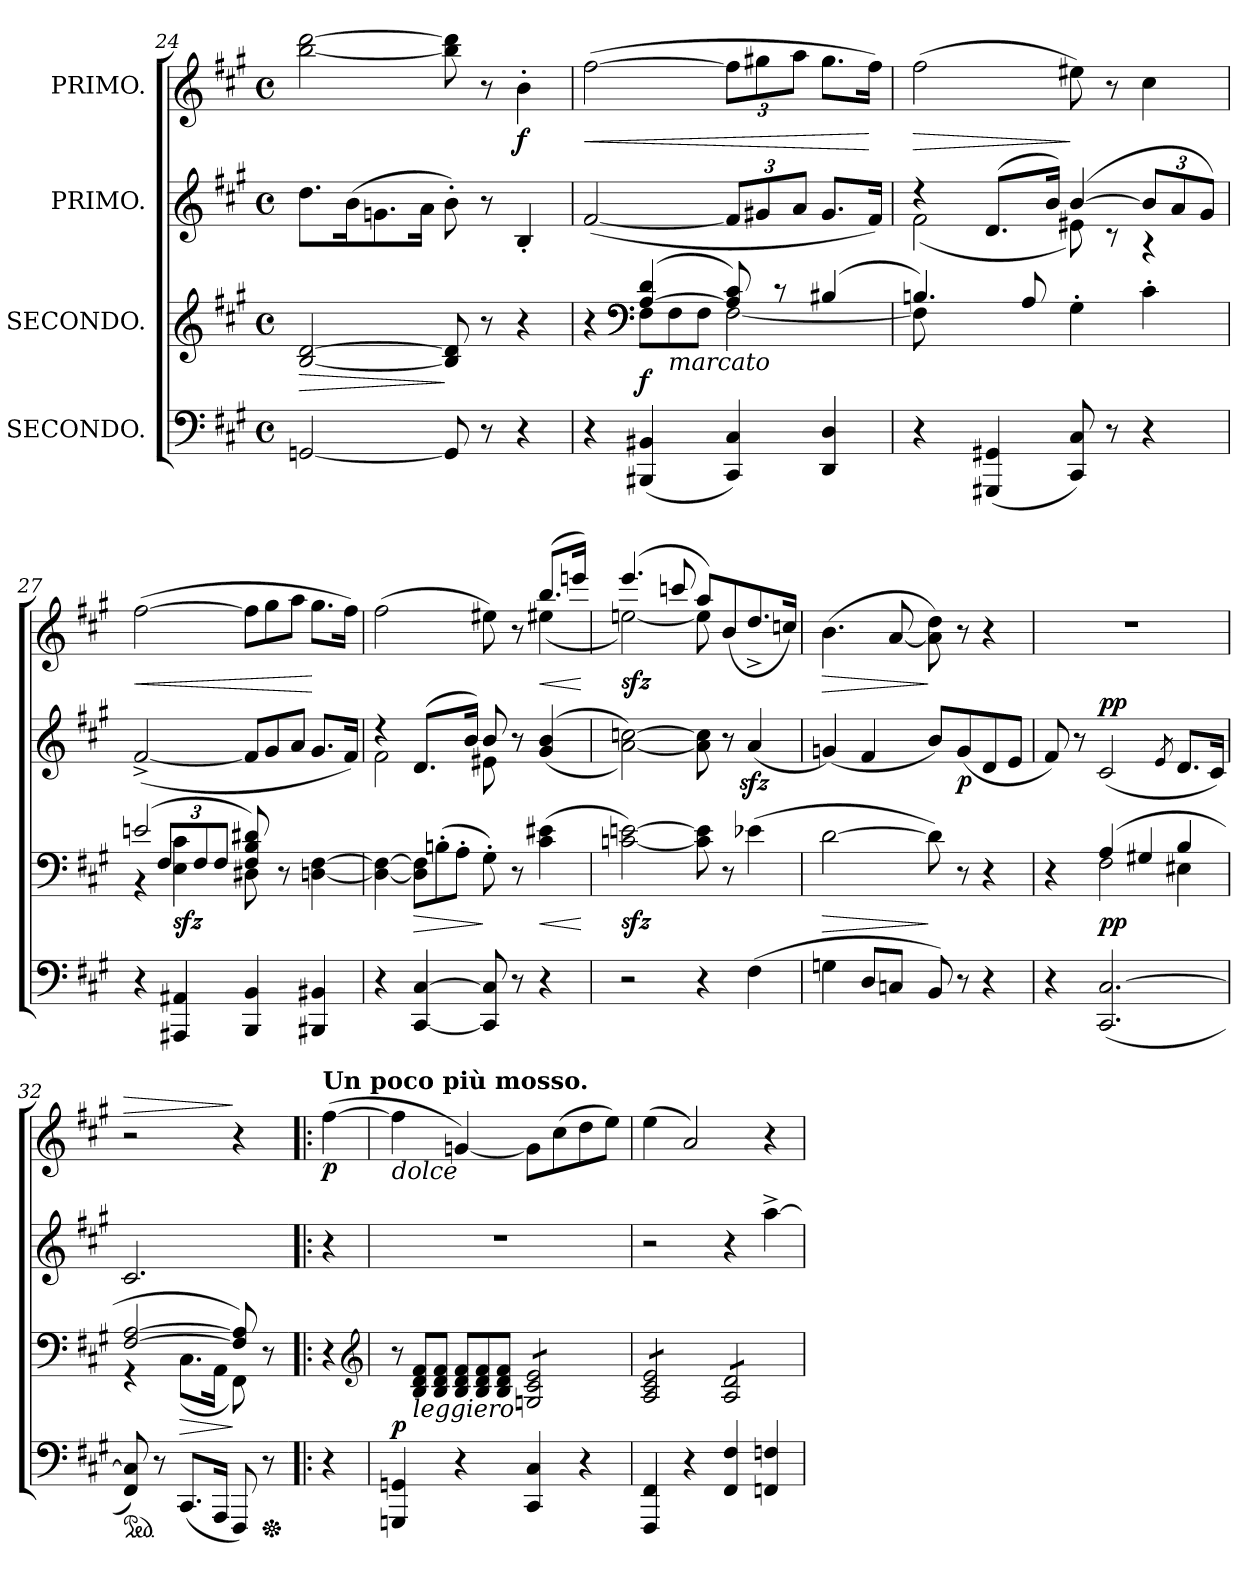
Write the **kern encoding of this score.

**kern	**kern	**dynam	**kern	**dynam	**kern	**dynam
*part4	*part3	*part3	*part2	*part2	*part1	*part1
*staff4	*staff3	*staff3	*staff2	*staff2	*staff1	*staff1
*I"SECONDO.	*I"SECONDO.	*	*I"PRIMO.	*	*I"PRIMO.	*
*clefF4	*clefG2	*	*clefG2	*	*clefG2	*
*k[f#c#g#]	*k[f#c#g#]	*	*k[f#c#g#]	*	*k[f#c#g#]	*
*f#:	*f#:	*	*f#:	*	*f#:	*
*M4/4	*M4/4	*	*M4/4	*	*M4/4	*
*met(c)	*met(c)	*	*met(c)	*	*met(c)	*
=24	=24	=24	=24	=24	=24	=24
[2GGn/	[2B/ [2d/	>	8.dd\L	.	[2bb\ [2ddd\	.
.	.	.	(16b\K	.	.	.
.	.	.	8.gn\	.	.	.
.	.	.	16a\Jk	.	.	.
8GG/]	8B]/ 8d]/	]	8b'\)	.	8bb]\ 8ddd]\	.
8r	8r	.	8r	.	8r	.
4r	4r	.	4B'/	.	4b'\	f
=25	=25	=25	=25	=25	=25	=25
*	*^	*	*	*	*	*
4r	4r	4ryy	.	([2f#/	.	([2ff#\	<
*	*clefF4	*	*	*	*	*	*
*	*	*Xtuplet	*	*	*	*	*
(4BBB#X/ 4BB#X/	([4A/ 4d/	12F#\L	f	.	.	.	.
!	!	!LO:TX:b:i:t=marcato	!	!	!	!	!
.	.	12F#\	.	.	.	.	.
.	.	12F#\J	.	.	.	.	.
4CC#/ 4C#/)	8A]/ 8c#/)	[2F#\	.	12f#/L]	.	12ff#\L]	.
.	.	.	.	12g#X/	.	12gg#X\	.
.	8rc	.	.	.	.	.	.
.	.	.	.	12a/J	.	12aa\J	.
4DD/ 4D/	(4B#X/	.	.	8.g#/L	.	8.gg#\L	.
.	.	.	.	16f#/Jk)	.	16ff#\Jk)	[
=26	=26	=26	=26	=26	=26	=26	=26
*	*	*	*	*^	*	*	*
4r	4.Bn/)	8F#\]	.	4r	(2f#\	.	(2ff#\	>
.	.	8ryy	.	.	.	.	.	.
(4GGG#X/ 4GG#X/	.	4ryy	.	(8.d/L	.	.	.	.
.	8A/	.	.	.	.	.	.	.
.	.	.	.	16b/Jk)	.	.	.	.
8CC#/ 8C#/)	4G#'\	2ryy	.	([4b/	8e#X\)	.	8ee#X\)	]
8r	.	.	.	.	8r	.	8r	.
4r	4c#'\	.	.	12b/L]	4r	.	4cc#\	.
.	.	.	.	12a/	.	.	.	.
.	.	.	.	12g#/J)	.	.	.	.
*	*	*	*	*v	*v	*	*	*
=27	=27	=27	=27	=27	=27	=27	=27
*	*	*^	*	*	*	*	*
4r	(2en/	4ryy	4r	.	([2f#^/	.	([2ff#\	<
*	*	*	*tuplet	*	*	*	*	*
4AAA#X/ 4AA#X/	.	4E\ 4c#\	12F#/L	sfz	.	.	.	.
.	.	.	12F#/	.	.	.	.	.
.	.	.	12F#/J	.	.	.	.	.
*	*	*	*	*	*Xtuplet	*	*Xtuplet	*
4BBB/ 4BB/	8F#/ 8B/ 8d#X/)	8D#X\	2ryy	.	12f#/L]	.	12ff#\L]	.
.	.	.	.	.	12g#/	.	12gg#\	.
.	8r	8ryy	.	.	.	.	.	.
.	.	.	.	.	12a/J	.	12aa\J	.
4BBB#X/ 4BB#X/	[4Dn\ [4F#\	4ryy	.	.	8.g#/L	.	8.gg#\L	[
.	.	.	.	.	16f#/Jk)	.	16ff#\Jk)	.
*	*v	*v	*v	*	*	*	*	*
=28	=28	=28	=28	=28	=28	=28
*	*	*	*^	*	*^	*
4r	4D_\ 4F#_\	.	4r	2f#\	.	(2ff#\	2.ryy	.
*	*Xtuplet	*	*	*	*	*	*	*
!	!	!LO:HP:n=1:b	!	!	!	!	!	!
[4CC#/ [4C#/	12D]\ 12F#]\L	> >	(8.d/L	.	.	.	.	.
.	(12Bn'\	.	.	.	.	.	.	.
.	12A'\J	.	.	.	.	.	.	.
.	.	.	16b/Jk)	.	.	.	.	.
8CC#]/ 8C#]/	8G#'\)	] ]	8b/	8e#X\	.	8ee#X\)	.	.
8r	8r	.	8r	8ryy	.	8r	.	.
4r	(4c#\ 4e#X\	<	(<(>4g#/ 4b/	4ryy	.	(8.bb/L	(4ee#X\	<
.	.	.	.	.	.	16eeen/Jk)	.	.
*	*	*	*v	*v	*	*	*	*
*	*	*	*	*	*v	*v	*
.	.	[	.	.	.	[
=29	=29	=29	=29	=29	=29	=29
*	*	*	*	*	*^	*
2r	[2cn\ [2en\)	sfz	[2a\ [2ccn\))	.	(4.eee/	[2een\)	sfz
.	.	.	.	.	8cccn/	.	.
4r	8c]\ 8e]\	.	8a]\ 8cc]\	.	8aa/L)	8ee\]	.
.	8r	.	8r	.	(>8b/	8ryy	.
(4F#\	(4e-X\	.	(4azz</	.	8.dd^>/	4ryy	.
.	.	.	.	.	16ccn/Jk)	.	.
*	*	*	*	*	*v	*v	*
=30	=30	=30	=30	=30	=30	=30
4Gn\	[2d\	>	(4gn/)	.	(4.b\	>
8D/L	.	.	4f#/	.	.	.
8Cn/J	.	.	.	.	[8a/	.
8BB/)	8d\])	]	8b/L)	.	8a]\ 8dd\)	]
!	!	!	!	!LO:DY:b	!	!
8r	8r	.	(8g/	p	8r	.
4r	4r	.	8d/	.	4r	.
.	.	.	8e/J	.	.	.
=31	=31	=31	=31	=31	=31	=31
*	*^	*	*	*	*	*
4r	4r	4ryy	.	8f#/)	.	1r	.
.	.	.	.	8r	.	.	.
!	!	!	!	!	!LO:DY:a	!	!
(2.CC#/ [2.C#/	(4A/	2F#\	pp	(2c#/	pp	.	.
.	4G#X/	.	.	.	.	.	.
.	.	.	.	8qe/	.	.	.
.	4B/	4E#X\	.	8.d/L	.	.	.
.	.	.	.	16c#/Jk)	.	.	.
=32	=32	=32	=32	=32	=32	=32	=32
!	!	!	!	!	!	!	!LO:HP:a
*ped	*	*	*	*	*	*	*
8FF#/ 8C#]/)	[2F#/ [2A/	4r	.	2.c#/	.	2r	>
8r	.	.	.	.	.	.	.
(8.CC#/L	.	(8.C#\L	>	.	.	.	.
16AAA/Jk	.	16AA\Jk	.	.	.	.	.
8FFF#/)	8F#]/ 8A]/)	8FF#\)	]	.	.	4r	]
*Xped	*	*	*	*	*	*	*
8r	8r	8ryy	.	.	.	.	.
=!|:	=!|:	=!|:	=!|:	=!|:	=!|:	=!|:	=!|:
!	!	!	!	!	!	!LO:TX:a:B:t=Un poco più mosso.	!
!	!LO:TX:a:B:t=Un poco più mosso.	!	!	!	!	!	!
*	*v	*v	*	*	*	*	*
4r	4r	.	4r	.	([4ff#\	p
*	*clefG2	*	*	*	*	*
=33	=33	=33	=33	=33	=33	=33
!	!	!	!	!	!LO:TX:b:i:t=dolce	!
4GGGn/ 4GGn/	12r	p	1r	.	4ff#\]	.
!	!LO:TX:b:i:t=leggiero	!	!	!	!	!
.	12B/ 12d/ 12f#/L	.	.	.	.	.
.	12B/ 12d/ 12f#/J	.	.	.	.	.
4r	12B/ 12d/ 12f#/L	.	.	.	[4gn/)	.
.	12B/ 12d/ 12f#/	.	.	.	.	.
.	12B/ 12d/ 12f#/J	.	.	.	.	.
*	*tremolo	*	*	*	*	*
4CC#/ 4C#/	8Gn/ 8c#/ 8e/L	.	.	.	8g\L]	.
.	8Gn/ 8c#/ 8e/	.	.	.	(8cc#\	.
4r	8Gn/ 8c#/ 8e/	.	.	.	8dd\	.
.	8Gn/ 8c#/ 8e/J	.	.	.	8ee\J)	.
=34	=34	=34	=34	=34	=34	=34
4FFF#/ 4FF#/	8A/ 8c#/ 8e/L	.	2r	.	(4ee\	.
.	8A/ 8c#/ 8e/	.	.	.	.	.
4r	8A/ 8c#/ 8e/	.	.	.	2a/)	.
.	8A/ 8c#/ 8e/J	.	.	.	.	.
4FF#/ 4F#/	8A/ 8d/L	.	4r	.	.	.
.	8A/ 8d/	.	.	.	.	.
4FFn/ 4Fn/	8A/ 8d/	.	[4aa^\	.	4r	.
.	8A/ 8d/J	.	.	.	.	.
*	*Xtremolo	*	*	*	*	*
=	=	=	=	=	=	=
*-	*-	*-	*-	*-	*-	*-
